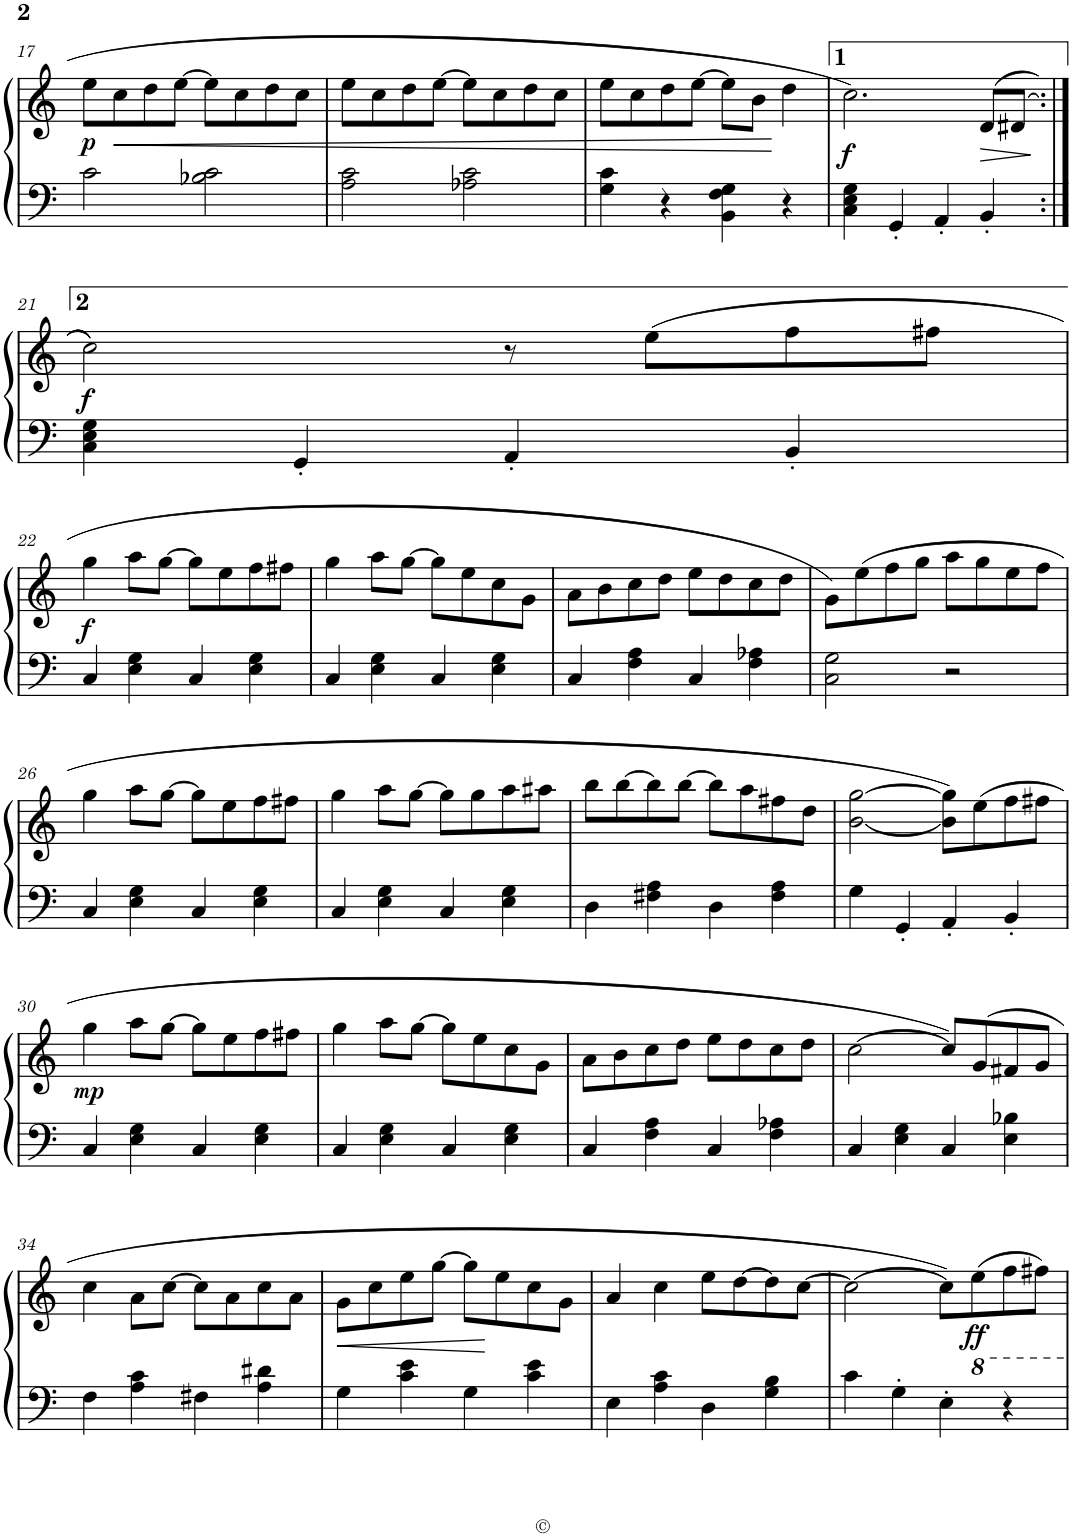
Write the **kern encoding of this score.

**kern	**kern	**dynam
*part1	*part1	*part1
*staff2	*staff1	*staff1/2
*I"Piano	*	*
!!LO:PB:g=z
*clefF4	*clefG2	*
*k[]	*k[]	*
*M4/4	*M4/4	*
=17	=17	=17
!	!	!LO:DY:b
2c\	8ee\L	p
!	!	!LO:HP:b
.	8cc\	<
.	8dd\	.
.	[8ee\J	.
2B-X\ 2c\	8ee\L]	.
.	8cc\	.
.	8dd\	.
.	8cc\J	.
=18	=18	=18
2A\ 2c\	8ee\L	.
.	8cc\	.
.	8dd\	.
.	[8ee\J	.
2A-X\ 2c\	8ee\L]	.
.	8cc\	.
.	8dd\	.
.	8cc\J	.
=19	=19	=19
4G\ 4c\	8ee\L	.
.	8cc\	.
4r	8dd\	.
.	[8ee\J	.
4BB\ 4F\ 4G\	8ee\L]	.
.	8b\J	.
4r	4dd\	[
=20	=20	=20
!	!	!LO:DY:b
4C\ 4E\ 4G\	2.cc\	f
4GG'/	.	.
4AA'/	.	.
!	!	!LO:HP:b
4BB'/	(>8d/L	>
.	(>8d#X/J	.
.	.	]
!!LO:LB:g=z
=21:|!	=21:|!	=21:|!
!	!	!LO:DY:b
4C\ 4E\ 4G\	2cc\))	f
4GG'/	.	.
4AA'/	8r	.
.	(>8ee\L	.
4BB'/	8ff\	.
.	8ff#X\J	.
!!LO:LB:g=z
=22	=22	=22
!	!	!LO:DY:b
4C/	4gg\	f
4E\ 4G\	8aa\L	.
.	[8gg\J	.
4C/	8gg\L]	.
.	8ee\	.
4E\ 4G\	8ff\	.
.	8ff#X\J	.
=23	=23	=23
4C/	4gg\	.
4E\ 4G\	8aa\L	.
.	[8gg\J	.
4C/	8gg\L]	.
.	8ee\	.
4E\ 4G\	8cc\	.
.	8g\J	.
=24	=24	=24
4C/	8a\L	.
.	8b\	.
4F\ 4A\	8cc\	.
.	8dd\J	.
4C/	8ee\L	.
.	8dd\	.
4F\ 4A-X\	8cc\	.
.	8dd\J	.
=25	=25	=25
2C\ 2G\	8g\L)	.
.	(>8ee\	.
.	8ff\	.
.	8gg\J	.
2r	8aa\L	.
.	8gg\	.
.	8ee\	.
.	8ff\J	.
!!LO:LB:g=z
=26	=26	=26
4C/	4gg\	.
4E\ 4G\	8aa\L	.
.	[8gg\J	.
4C/	8gg\L]	.
.	8ee\	.
4E\ 4G\	8ff\	.
.	8ff#X\J	.
=27	=27	=27
4C/	4gg\	.
4E\ 4G\	8aa\L	.
.	[8gg\J	.
4C/	8gg\L]	.
.	8gg\	.
4E\ 4G\	8aa\	.
.	8aa#X\J	.
=28	=28	=28
4D\	8bb\L	.
.	[8bb\	.
4F#X\ 4A\	8bb\]	.
.	[8bb\J	.
4D\	8bb\L]	.
.	8aa\	.
4F#\ 4A\	8ff#X\	.
.	8dd\J	.
=29	=29	=29
4G\	[2b\ [2gg\	.
4GG'/	.	.
4AA'/	8b\] 8gg\]L)	.
.	(>8ee\	.
4BB'/	8ff\	.
.	8ff#X\J	.
!!LO:LB:g=z
=30	=30	=30
!	!	!LO:DY:b
4C/	4gg\	mp
4E\ 4G\	8aa\L	.
.	[8gg\J	.
4C/	8gg\L]	.
.	8ee\	.
4E\ 4G\	8ff\	.
.	8ff#X\J	.
=31	=31	=31
4C/	4gg\	.
4E\ 4G\	8aa\L	.
.	[8gg\J	.
4C/	8gg\L]	.
.	8ee\	.
4E\ 4G\	8cc\	.
.	8g\J	.
=32	=32	=32
4C/	8a\L	.
.	8b\	.
4F\ 4A\	8cc\	.
.	8dd\J	.
4C/	8ee\L	.
.	8dd\	.
4F\ 4A-X\	8cc\	.
.	8dd\J	.
=33	=33	=33
4C/	[2cc\	.
4E\ 4G\	.	.
4C/	8cc/L])	.
.	(>8g/	.
4E\ 4B-X\	8f#X/	.
.	8g/J	.
!!LO:LB:g=z
=34	=34	=34
4F\	4cc\	.
4A\ 4c\	8a\L	.
.	[8cc\J	.
4F#X\	8cc\L]	.
.	8a\	.
4A\ 4d#X\	8cc\	.
.	8a\J	.
=35	=35	=35
!	!	!LO:HP:b
4G\	8g\L	<
.	8cc\	.
4c\ 4e\	8ee\	.
.	[8gg\J	.
4G\	8gg\L]	.
.	8ee\	[
4c\ 4e\	8cc\	.
.	8g\J	.
=36	=36	=36
4E\	4a/	.
4A\ 4c\	4cc\	.
4D\	8ee\L	.
.	[8dd\	.
4G\ 4B\	8dd\]	.
.	[8cc\J	.
=37	=37	=37
4c\	2cc\_	.
4G'\	.	.
4E'\	8cc\L])	.
!	!	!LO:DY:b
.	(>8eee\	ff
4r	8fff\	.
.	8fff#X\J)	.
=	=	=
*-	*-	*-
